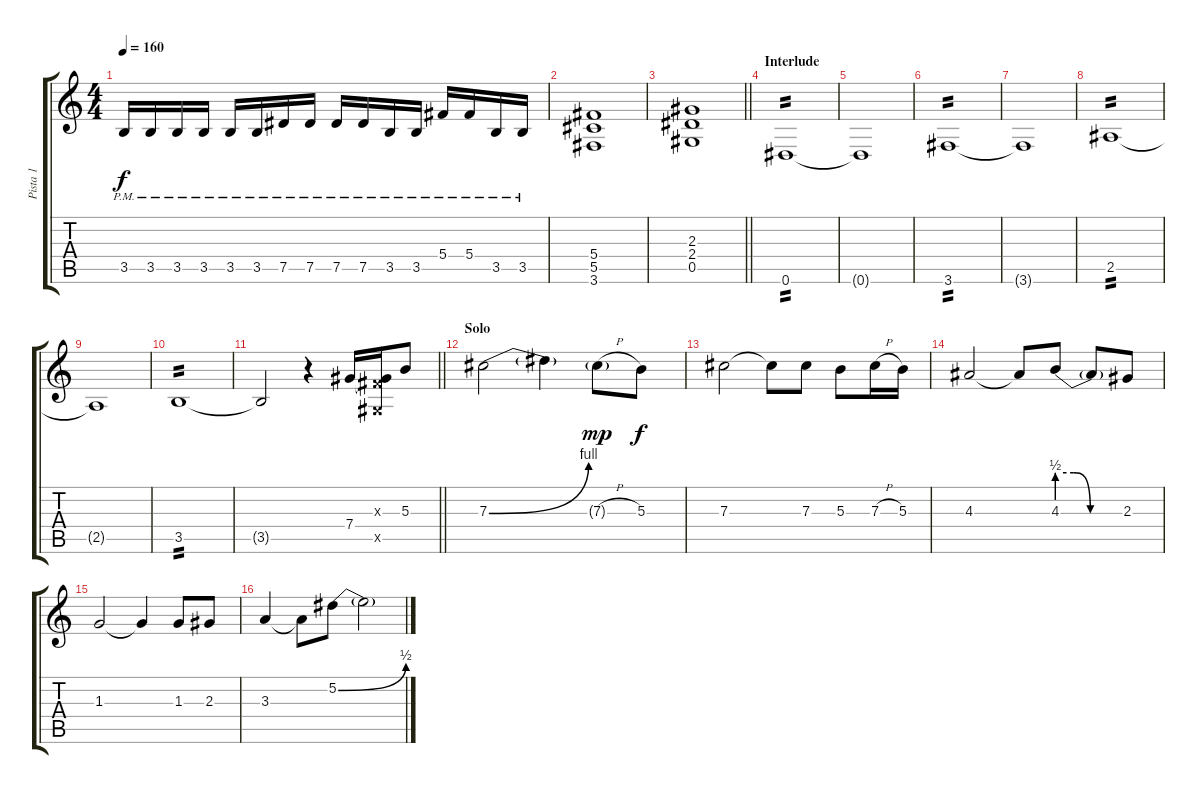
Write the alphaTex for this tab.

\track ("Pista 1" "Pista 1") {instrument distortionguitar}
\staff {score tabs}
\tuning (Eb4 Bb3 Gb3 Db3 Ab2 Eb2) {hide}
\ts (4 4)
\tempo 160
\clef g2
\ks c
3.5{pm}.16{dy f} 3.5{pm}.16 3.5{pm}.16 3.5{pm}.16 3.5{pm}.16 3.5{pm}.16 7.5{pm}.16 7.5{pm}.16 7.5{pm}.16 7.5{pm}.16 3.5{pm}.16 3.5{pm}.16 5.4{pm}.16 5.4{pm}.16 3.5{pm}.16 3.5{pm}.16 |
(5.4 5.5 3.6).1 |
\barLineRight lightlight
(2.3 2.4 0.5).1 |
\section ("" "Interlude")
0.6.1{tp 2} |
0.6{t}.1 |
3.6.1{tp 2} |
3.6{t}.1 |
2.5.1{tp 2} |
2.5{t}.1 |
3.5.1{tp 2} |
\barLineRight lightlight
3.5{t}.2 r.4 7.4.16 (0.3{x} 7.4{t} 0.5{x}).16 5.3.8 |
\section ("" "Solo")
7.3{be (bend 0 0 60 4)}.2 7.3{t}.4 7.3{h g}.8{dy mp} 5.3.8{dy f} |
7.3.2 7.3{t}.8 7.3.8 5.3.8 7.3{h}.16 5.3.16 |
4.3.2 4.3{t}.8 4.3{be (custom 0 2 15 2 30 0 60 0)}.8 4.3{t}.8 2.3.8 |
1.3.2 1.3{t}.4 1.3.8 2.3.8 |
3.3.4 3.3{t}.8 5.2{be (bend 0 0 60 2)}.8 5.2{t}.2
